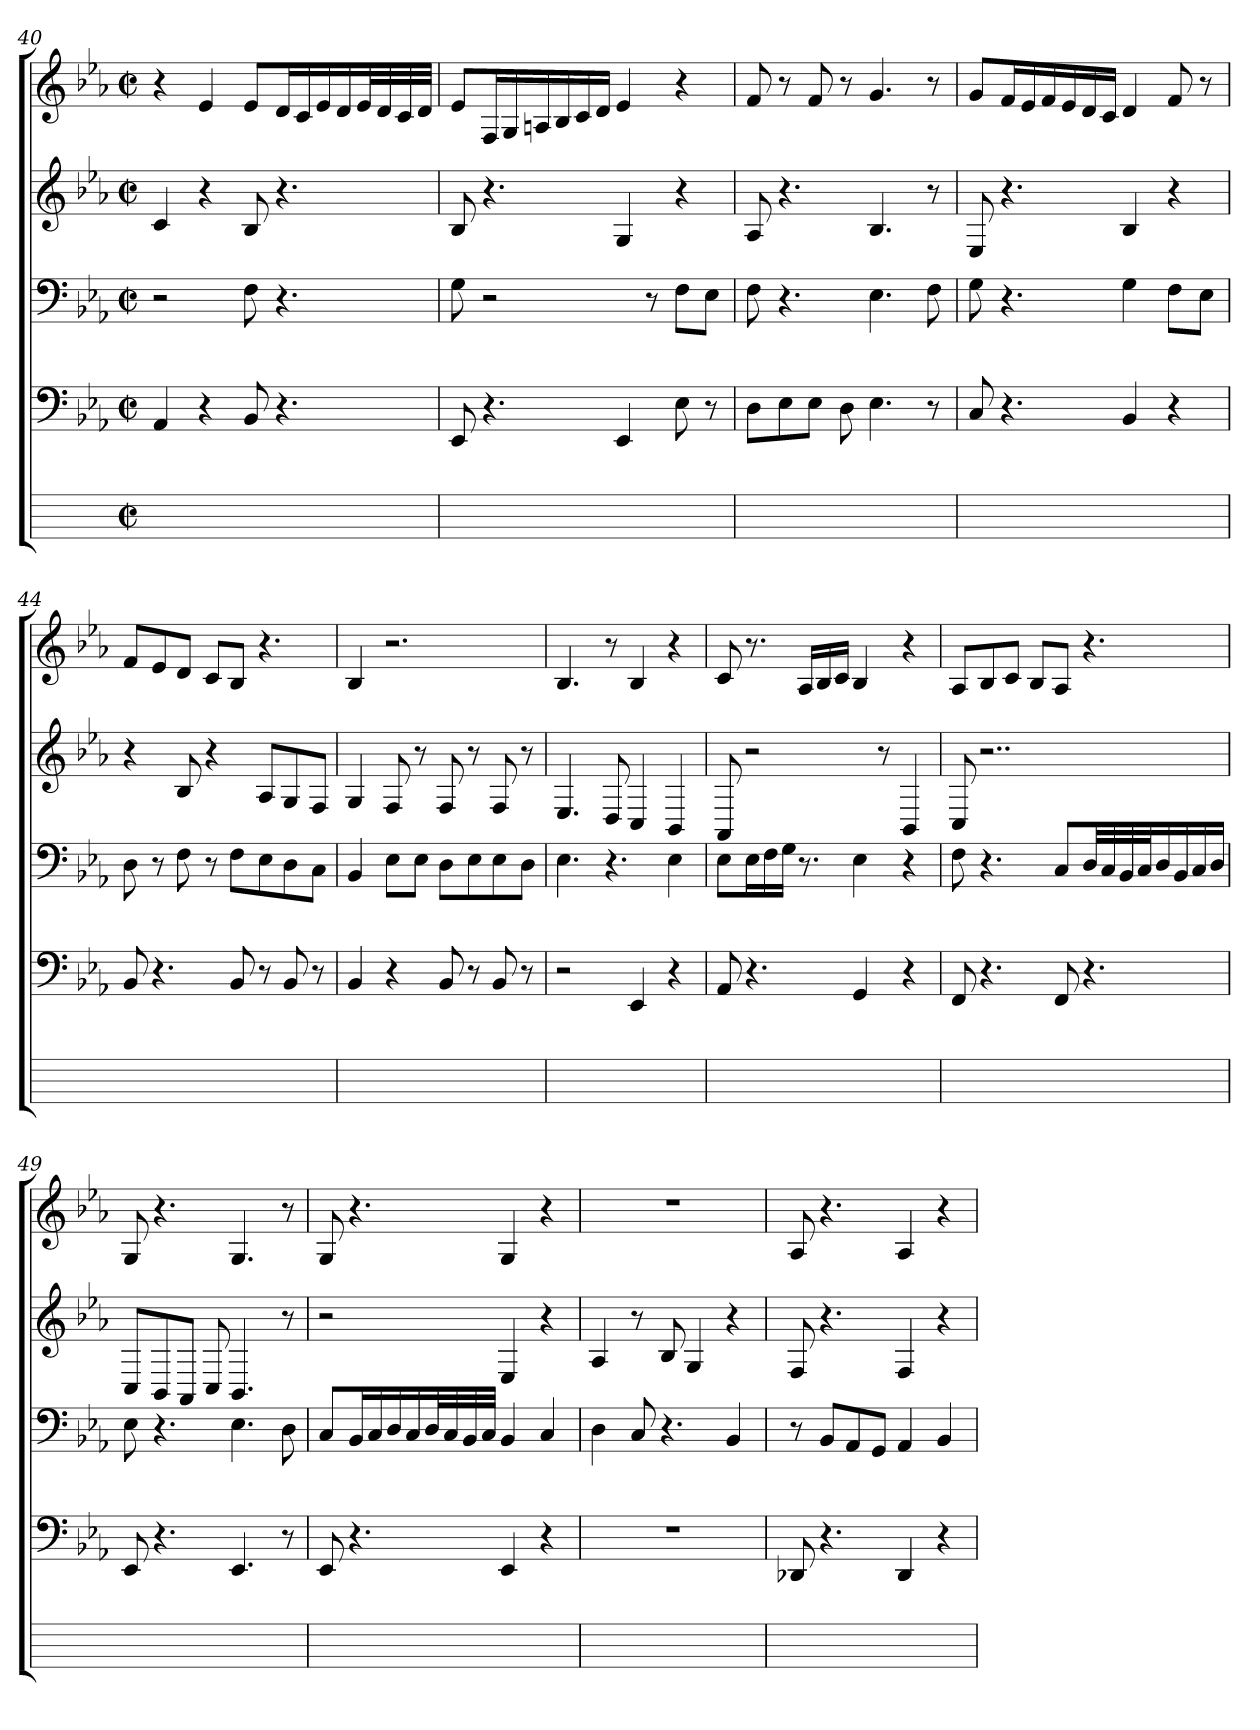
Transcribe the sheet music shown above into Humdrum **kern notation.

**kern	**kern	**kern	**kern	**kern
*part5	*part4	*part3	*part2	*part1
*staff5	*staff4	*staff3	*staff2	*staff1
*	*clefF4	*clefF4	*clefG2	*clefG2
*	*k[b-e-a-]	*k[b-e-a-]	*k[b-e-a-]	*k[b-e-a-]
*	*E-:	*E-:	*E-:	*E-:
*M2/2	*M2/2	*M2/2	*M2/2	*M2/2
*met(c|)	*met(c|)	*met(c|)	*met(c|)	*met(c|)
=40	=40	=40	=40	=40
1ryy	4AA-	2r	4c	4r
.	4r	.	4r	4e-
.	8BB-	8F	8B-	8e-iL
.	4.r	4.r	4.r	16djL
.	.	.	.	16cj
.	.	.	.	16e-i
.	.	.	.	16dj
.	.	.	.	32e-jL
.	.	.	.	32dj
.	.	.	.	32cj
.	.	.	.	32djJJJ
=41	=41	=41	=41	=41
1ryy	8EE-	8G	8B-	8e-L
.	4.r	2r	4.r	16FjL
.	.	.	.	16Gj
.	.	.	.	16Anj
.	.	.	.	16B-j
.	.	.	.	16cj
.	.	.	.	16djJJ
.	4EE-i	.	4G	4e-i
.	.	8r	.	.
.	8E-	8FL	4r	4r
.	8r	8E-J	.	.
=42	=42	=42	=42	=42
1ryy	8DZL	8F	8A-	8f
.	8E-j	4.r	4.r	8r
.	8E-iJ	.	.	8fi
.	8Dj	.	.	8r
.	4.E-	4.E-	4.B-	4.g
.	8r	8F	8r	8r
=43	=43	=43	=43	=43
1ryy	8C	8G	8E-	8giL
.	4.r	4.r	4.r	16fZL
.	.	.	.	16e-j
.	.	.	.	16f
.	.	.	.	16e-j
.	.	.	.	16dZ
.	.	.	.	16cjJJ
.	4BB-	4Gi	4B-	4d
.	4r	8FL	4r	8f
.	.	8E-J	.	8r
=44	=44	=44	=44	=44
1ryy	8BB-i	8D	4r	8fiL
.	4.r	8r	.	8e-
.	.	8F	8B-	8dJ
.	.	8r	4r	8cL
.	8BB-	8FiL	.	8B-J
.	8r	8E-	8A-L	4.r
.	8BB-i	8D	8G	.
.	8r	8CJ	8FJ	.
=45	=45	=45	=45	=45
1ryy	4BB-	4BB-	4G	4B-i
.	4r	8E-L	8FZ	2.r
.	.	8E-iJ	8r	.
.	8BB-i	8DZL	8F	.
.	8r	8E-j	8r	.
.	8BB-i	8E-i	8Fi	.
.	8r	8DjJ	8r	.
=46	=46	=46	=46	=46
1ryy	2r	4.E-	4.E-	4.B-
.	.	4.r	8D	8r
.	4EE-	.	4C	4B-i
.	4r	4E-	4BB-	4r
=47	=47	=47	=47	=47
1ryy	8AA-	8E-iL	8AA-	8c
.	4.r	16E-jL	2r	8.r
.	.	16Fj	.	.
.	.	16GZJJ	.	.
.	.	8.r	.	16A-jLL
.	.	.	.	16B-j
.	.	.	.	16cjJJ
.	4GG	4E-	.	4B-
.	.	.	8r	.
.	4r	4r	4BB-	4r
=48	=48	=48	=48	=48
1ryy	8FF	8F	8C	8A-L
.	4.r	4.r	2..r	8B-j
.	.	.	.	8cZJ
.	.	.	.	8B-jL
.	8FF	8CiL	.	8A-iJ
.	4.r	32DjLL	.	4.r
.	.	32Cj	.	.
.	.	32BB-j	.	.
.	.	32CjJ	.	.
.	.	16Di	.	.
.	.	16BB-j	.	.
.	.	16Cj	.	.
.	.	16DjJJ	.	.
=49	=49	=49	=49	=49
1ryy	8EE-	8E-	8CL	8G
.	4.r	4.r	8BB-j	4.r
.	.	.	8AA-jJ	.
.	.	.	8Cj	.
.	4.EE-i	4.E-i	4.BB-	4.Gi
.	8r	8Dj	8r	8r
=50	=50	=50	=50	=50
1ryy	8EE-i	8CL	2r	8Gi
.	4.r	16BB-jL	.	4.r
.	.	16Cj	.	.
.	.	16Dj	.	.
.	.	16Cj	.	.
.	.	32DjL	.	.
.	.	32Cj	.	.
.	.	32BB-j	.	.
.	.	32CjJJJ	.	.
.	4EE-i	4BB-	4E-	4Gi
.	4r	4CZ	4r	4r
=51	=51	=51	=51	=51
1ryy	1r	4DV	4A-	1r
.	.	8C	8r	.
.	.	4.r	8B-j	.
.	.	.	4G	.
.	.	4BB-	4r	.
=52	=52	=52	=52	=52
1ryy	8DD-X	8r	8F	8A-
.	4.r	8BB-jL	4.r	4.r
.	.	8AA-	.	.
.	.	8GGJ	.	.
.	4DD-i	4AA-	4F	4A-i
.	4r	4BB-	4r	4r
=	=	=	=	=
*-	*-	*-	*-	*-
